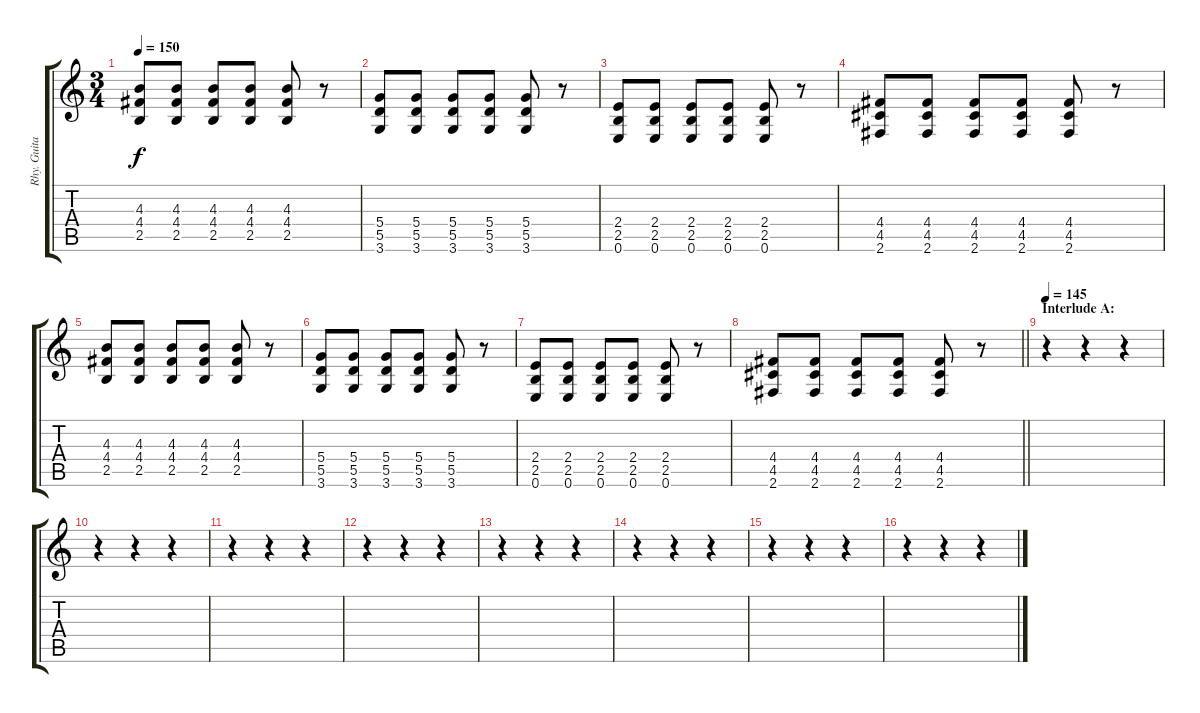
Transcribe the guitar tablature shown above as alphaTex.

\track ("Rhy. Guitar 2" "Rhy. Guita") {instrument overdrivenguitar}
\staff {score tabs}
\tuning (E4 B3 G3 D3 A2 E2) {hide}
\ts (3 4)
\tempo 150
\clef g2
\ks c
(4.3 4.4 2.5).8{dy f} (4.3 4.4 2.5).8 (4.3 4.4 2.5).8 (4.3 4.4 2.5).8 (4.3 4.4 2.5).8 r.8 |
(5.4 5.5 3.6).8 (5.4 5.5 3.6).8 (5.4 5.5 3.6).8 (5.4 5.5 3.6).8 (5.4 5.5 3.6).8 r.8 |
(2.4 2.5 0.6).8 (2.4 2.5 0.6).8 (2.4 2.5 0.6).8 (2.4 2.5 0.6).8 (2.4 2.5 0.6).8 r.8 |
(4.4 4.5 2.6).8 (4.4 4.5 2.6).8 (4.4 4.5 2.6).8 (4.4 4.5 2.6).8 (4.4 4.5 2.6).8 r.8 |
(4.3 4.4 2.5).8 (4.3 4.4 2.5).8 (4.3 4.4 2.5).8 (4.3 4.4 2.5).8 (4.3 4.4 2.5).8 r.8 |
(5.4 5.5 3.6).8 (5.4 5.5 3.6).8 (5.4 5.5 3.6).8 (5.4 5.5 3.6).8 (5.4 5.5 3.6).8 r.8 |
(2.4 2.5 0.6).8 (2.4 2.5 0.6).8 (2.4 2.5 0.6).8 (2.4 2.5 0.6).8 (2.4 2.5 0.6).8 r.8 |
\barLineRight lightlight
(4.4 4.5 2.6).8 (4.4 4.5 2.6).8 (4.4 4.5 2.6).8 (4.4 4.5 2.6).8 (4.4 4.5 2.6).8 r.8 |
\section ("" "Interlude A:")
\tempo 145
r.4 r.4 r.4 |
r.4 r.4 r.4 |
r.4 r.4 r.4 |
r.4 r.4 r.4 |
r.4 r.4 r.4 |
r.4 r.4 r.4 |
r.4 r.4 r.4 |
r.4 r.4 r.4
